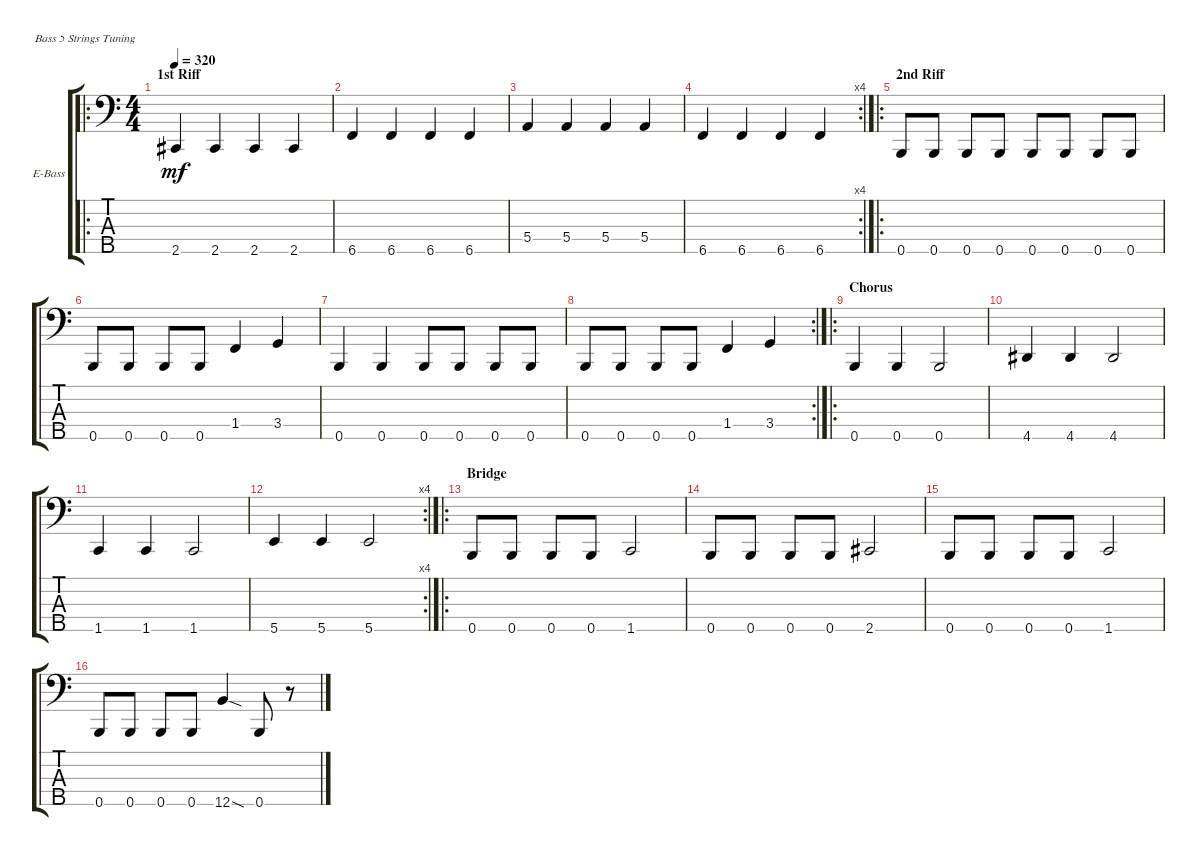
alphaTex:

\defaultSystemsLayout 4
\bracketExtendMode groupsimilarinstruments
\firstSystemTrackNameOrientation horizontal
\otherSystemsTrackNameOrientation horizontal
\track ("Electric Bass" "E-Bass") {instrument electricbassfinger}
\staff {score tabs}
\tuning (G2 D2 A1 E1 B0)
\ro
\ts (4 4)
\section ("" "1st Riff")
\tempo 320
\clef f4
\ks c
2.5.4{dy mf} 2.5.4 2.5.4 2.5.4 |
6.5.4 6.5.4 6.5.4 6.5.4 |
5.4.4 5.4.4 5.4.4 5.4.4 |
\rc 4
6.5.4 6.5.4 6.5.4 6.5.4 |
\ro
\section ("" "2nd Riff")
0.5.8 0.5.8 0.5.8 0.5.8 0.5.8 0.5.8 0.5.8 0.5.8 |
0.5.8 0.5.8 0.5.8 0.5.8 1.4.4 3.4.4 |
0.5.4 0.5.4 0.5.8 0.5.8 0.5.8 0.5.8 |
\rc 2
0.5.8 0.5.8 0.5.8 0.5.8 1.4.4 3.4.4 |
\ro
\section ("" "Chorus")
0.5.4 0.5.4 0.5.2 |
4.5.4 4.5.4 4.5.2 |
1.5.4 1.5.4 1.5.2 |
\rc 4
5.5.4 5.5.4 5.5.2 |
\ro
\section ("" "Bridge")
0.5.8 0.5.8 0.5.8 0.5.8 1.5.2 |
0.5.8 0.5.8 0.5.8 0.5.8 2.5.2 |
0.5.8 0.5.8 0.5.8 0.5.8 1.5.2 |
0.5.8 0.5.8 0.5.8 0.5.8 12.5{sod}.4 0.5.8 r.8
